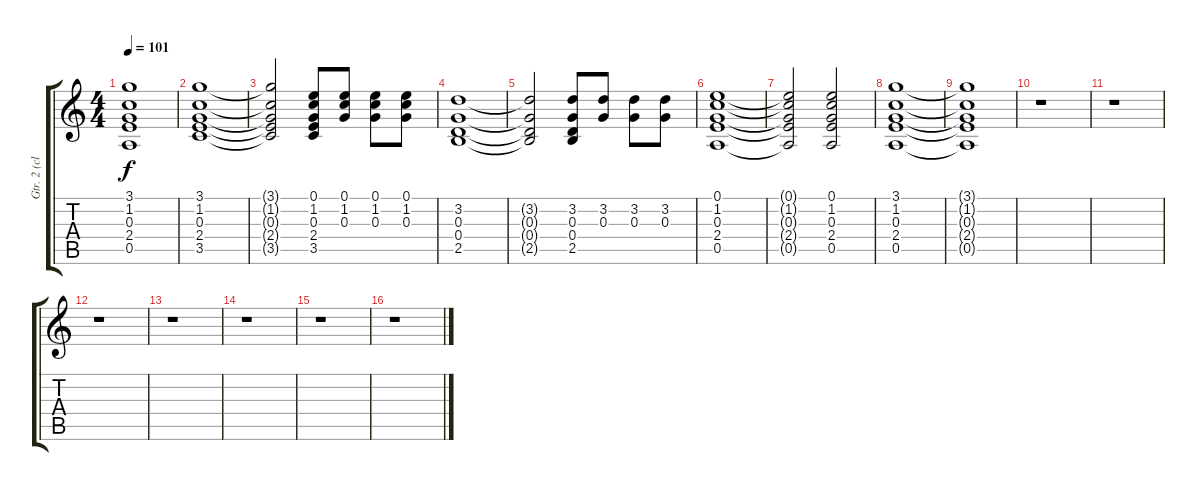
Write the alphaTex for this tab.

\track ("Gtr. 2 (clean)" "Gtr. 2 (cl") {instrument electricguitarclean}
\staff {score tabs}
\tuning (E4 B3 G3 D3 A2 D2) {hide}
\ts (4 4)
\tempo 101
\clef g2
\ks c
(3.1{t} 1.2{t} 0.3{t} 2.4{t} 0.5{t}).1{dy f} |
(3.1 1.2 0.3 2.4 3.5).1 |
(3.1{t} 1.2{t} 0.3{t} 2.4{t} 3.5{t}).2 (0.1 1.2 0.3 2.4 3.5).8 (0.1 1.2 0.3).8 (0.1 1.2 0.3).8 (0.1 1.2 0.3).8 |
(3.2 0.3 0.4 2.5).1 |
(3.2{t} 0.3{t} 0.4{t} 2.5{t}).2 (3.2 0.3 0.4 2.5).8 (3.2 0.3).8 (3.2 0.3).8 (3.2 0.3).8 |
(0.1 1.2 0.3 2.4 0.5).1 |
(0.1{t} 1.2{t} 0.3{t} 2.4{t} 0.5{t}).2 (0.1 1.2 0.3 2.4 0.5).2 |
(3.1 1.2 0.3 2.4 0.5).1 |
(3.1{t} 1.2{t} 0.3{t} 2.4{t} 0.5{t}).1 |
r.1 |
r.1 |
r.1 |
r.1 |
r.1 |
r.1 |
r.1
